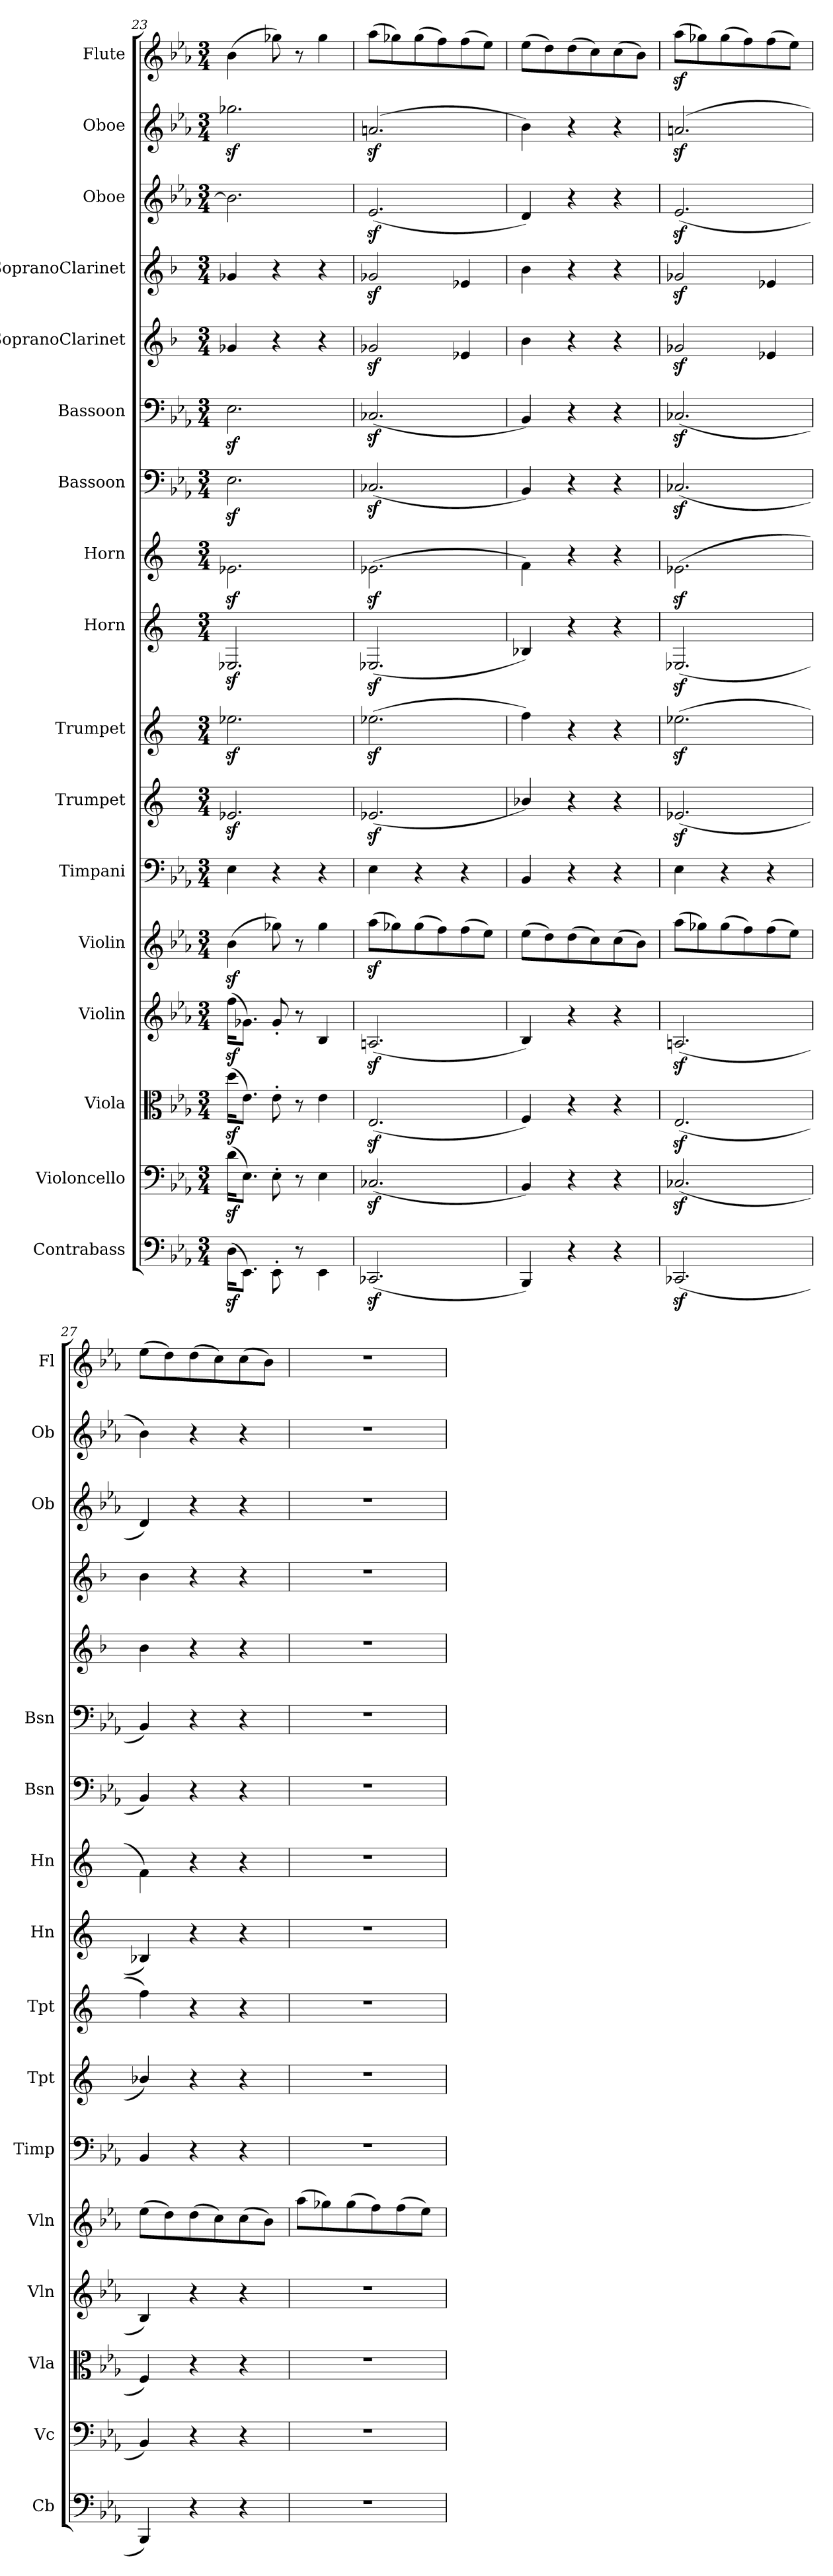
**kern	**kern	**kern	**kern	**kern	**kern	**kern	**kern	**kern	**kern	**kern	**kern	**kern	**kern	**kern	**kern	**kern
*part17	*part16	*part15	*part14	*part13	*part12	*part11	*part10	*part9	*part8	*part7	*part6	*part5	*part4	*part3	*part2	*part1
*staff17	*staff16	*staff15	*staff14	*staff13	*staff12	*staff11	*staff10	*staff9	*staff8	*staff7	*staff6	*staff5	*staff4	*staff3	*staff2	*staff1
*I"Contrabass	*I"Violoncello	*I"Viola	*I"Violin	*I"Violin	*I"Timpani	*I"Trumpet	*I"Trumpet	*I"Horn	*I"Horn	*I"Bassoon	*I"Bassoon	*I"SopranoClarinet	*I"SopranoClarinet	*I"Oboe	*I"Oboe	*I"Flute
*I'Cb	*I'Vc	*I'Vla	*I'Vln	*I'Vln	*I'Timp	*I'Tpt	*I'Tpt	*I'Hn	*I'Hn	*I'Bsn	*I'Bsn	*	*	*I'Ob	*I'Ob	*I'Fl
*clefF4	*clefF4	*clefC3	*clefG2	*clefG2	*clefF4	*clefG2	*clefG2	*clefG2	*clefG2	*clefF4	*clefF4	*clefG2	*clefG2	*clefG2	*clefG2	*clefG2
*k[b-e-a-]	*k[b-e-a-]	*k[b-e-a-]	*k[b-e-a-]	*k[b-e-a-]	*k[b-e-a-]	*k[]	*k[]	*k[]	*k[]	*k[b-e-a-]	*k[b-e-a-]	*k[b-]	*k[b-]	*k[b-e-a-]	*k[b-e-a-]	*k[b-e-a-]
*M3/4	*M3/4	*M3/4	*M3/4	*M3/4	*M3/4	*M3/4	*M3/4	*M3/4	*M3/4	*M3/4	*M3/4	*M3/4	*M3/4	*M3/4	*M3/4	*M3/4
=23	=23	=23	=23	=23	=23	=23	=23	=23	=23	=23	=23	=23	=23	=23	=23	=23
(16Dz\KL	(16dz\KL	(16ddz\KL	(16ffz\KL	(4b-z\	4E-\	2.e-Xz/	2.ee-Xz\	2.E-Xz/	2.e-Xz\	2.E-z\	2.E-z\	4g-X/	4g-X/	2.b-\]	2.gg-Xz\	(4b-\
8.EE-\J)	8.E-\J)	8.e-\J)	8.g-X\J)	.	.	.	.	.	.	.	.	.	.	.	.	.
8EE-'\	8E-'\	8e-'\	8g-'/	8gg-X\)	4r	.	.	.	.	.	.	4r	4r	.	.	8gg-X\)
8r	8r	8r	8r	8r	.	.	.	.	.	.	.	.	.	.	.	8r
4EE-\	4E-\	4e-\	4B-/	4gg-\	4r	.	.	.	.	.	.	4r	4r	.	.	4gg-\
=24	=24	=24	=24	=24	=24	=24	=24	=24	=24	=24	=24	=24	=24	=24	=24	=24
(2.CC-Xz/	(2.C-Xz/	(2.E-z/	(2.Anz/	(8aa-z\L	4E-\	(2.e-Xz/	(2.ee-Xz\	(2.E-Xz/	(2.e-Xz\	(2.C-Xz/	(2.C-Xz/	2g-Xz/	2g-Xz/	(2.e-z/	(2.anz/	(8aa-\L
.	.	.	.	8gg-X\)	.	.	.	.	.	.	.	.	.	.	.	8gg-X\)
.	.	.	.	(8gg-\	4r	.	.	.	.	.	.	.	.	.	.	(8gg-\
.	.	.	.	8ff\)	.	.	.	.	.	.	.	.	.	.	.	8ff\)
.	.	.	.	(8ff\	4r	.	.	.	.	.	.	4e-X/	4e-X/	.	.	(8ff\
.	.	.	.	8ee-\J)	.	.	.	.	.	.	.	.	.	.	.	8ee-\J)
=25	=25	=25	=25	=25	=25	=25	=25	=25	=25	=25	=25	=25	=25	=25	=25	=25
4BBB-/)	4BB-/)	4F/)	4B-/)	(8ee-\L	4BB-/	4b-X/)	4ff\)	4B-X/)	4f\)	4BB-/)	4BB-/)	4b-\	4b-\	4d/)	4b-\)	(8ee-\L
.	.	.	.	8dd\)	.	.	.	.	.	.	.	.	.	.	.	8dd\)
4r	4r	4r	4r	(8dd\	4r	4r	4r	4r	4r	4r	4r	4r	4r	4r	4r	(8dd\
.	.	.	.	8cc\)	.	.	.	.	.	.	.	.	.	.	.	8cc\)
4r	4r	4r	4r	(8cc\	4r	4r	4r	4r	4r	4r	4r	4r	4r	4r	4r	(8cc\
.	.	.	.	8b-\J)	.	.	.	.	.	.	.	.	.	.	.	8b-\J)
=26	=26	=26	=26	=26	=26	=26	=26	=26	=26	=26	=26	=26	=26	=26	=26	=26
(2.CC-Xz/	(2.C-Xz/	(2.E-z/	(2.Anz/	(8aa-\L	4E-\	(2.e-Xz/	(2.ee-Xz\	(2.E-Xz/	(2.e-Xz\	(2.C-Xz/	(2.C-Xz/	2g-Xz/	2g-Xz/	(2.e-z/	(2.anz/	(8aa-z\L
.	.	.	.	8gg-X\)	.	.	.	.	.	.	.	.	.	.	.	8gg-X\)
.	.	.	.	(8gg-\	4r	.	.	.	.	.	.	.	.	.	.	(8gg-\
.	.	.	.	8ff\)	.	.	.	.	.	.	.	.	.	.	.	8ff\)
.	.	.	.	(8ff\	4r	.	.	.	.	.	.	4e-X/	4e-X/	.	.	(8ff\
.	.	.	.	8ee-\J)	.	.	.	.	.	.	.	.	.	.	.	8ee-\J)
=27	=27	=27	=27	=27	=27	=27	=27	=27	=27	=27	=27	=27	=27	=27	=27	=27
4BBB-/)	4BB-/)	4F/)	4B-/)	(8ee-\L	4BB-/	4b-X/)	4ff\)	4B-X/)	4f\)	4BB-/)	4BB-/)	4b-\	4b-\	4d/)	4b-\)	(8ee-\L
.	.	.	.	8dd\)	.	.	.	.	.	.	.	.	.	.	.	8dd\)
4r	4r	4r	4r	(8dd\	4r	4r	4r	4r	4r	4r	4r	4r	4r	4r	4r	(8dd\
.	.	.	.	8cc\)	.	.	.	.	.	.	.	.	.	.	.	8cc\)
4r	4r	4r	4r	(8cc\	4r	4r	4r	4r	4r	4r	4r	4r	4r	4r	4r	(8cc\
.	.	.	.	8b-\J)	.	.	.	.	.	.	.	.	.	.	.	8b-\J)
=28	=28	=28	=28	=28	=28	=28	=28	=28	=28	=28	=28	=28	=28	=28	=28	=28
2.r	2.r	2.r	2.r	(8aa-\L	2.r	2.r	2.r	2.r	2.r	2.r	2.r	2.r	2.r	2.r	2.r	2.r
.	.	.	.	8gg-X\)	.	.	.	.	.	.	.	.	.	.	.	.
.	.	.	.	(8gg-\	.	.	.	.	.	.	.	.	.	.	.	.
.	.	.	.	8ff\)	.	.	.	.	.	.	.	.	.	.	.	.
.	.	.	.	(8ff\	.	.	.	.	.	.	.	.	.	.	.	.
.	.	.	.	8ee-\J)	.	.	.	.	.	.	.	.	.	.	.	.
=	=	=	=	=	=	=	=	=	=	=	=	=	=	=	=	=
*-	*-	*-	*-	*-	*-	*-	*-	*-	*-	*-	*-	*-	*-	*-	*-	*-
